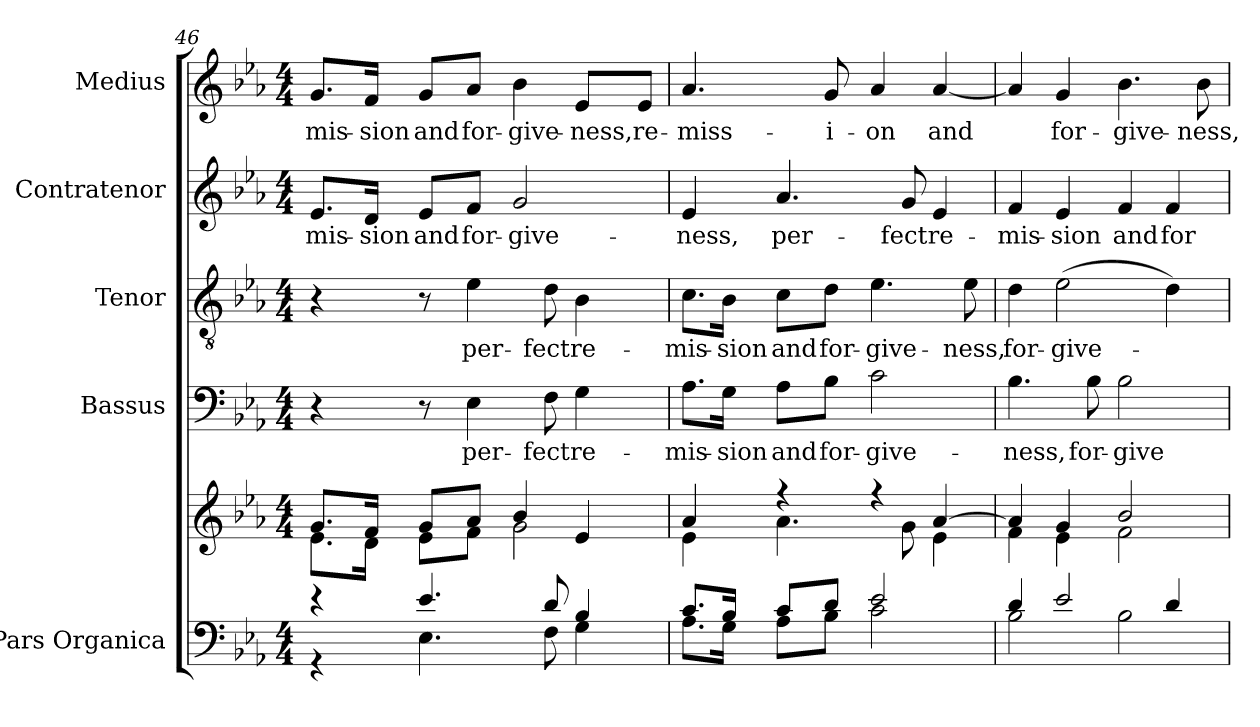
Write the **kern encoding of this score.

**kern	**kern	**kern	**text	**kern	**text	**kern	**text	**kern	**text
*part5	*part5	*part4	*part4	*part3	*part3	*part2	*part2	*part1	*part1
*staff6	*staff5	*staff4	*staff4	*staff3	*staff3	*staff2	*staff2	*staff1	*staff1
*I"Pars Organica	*	*I"Bassus	*	*I"Tenor	*	*I"Contratenor	*	*I"Medius	*
*clefF4	*clefG2	*clefF4	*	*clefGv2	*	*clefG2	*	*clefG2	*
*	*	*	*	*ITrd7c12	*	*	*	*	*
*k[b-e-a-]	*k[b-e-a-]	*k[b-e-a-]	*	*k[b-e-a-]	*	*k[b-e-a-]	*	*k[b-e-a-]	*
*E-:	*E-:	*E-:	*	*E-:	*	*E-:	*	*E-:	*
*M4/4	*M4/4	*M4/4	*	*M4/4	*	*M4/4	*	*M4/4	*
=46	=46	=46	=46	=46	=46	=46	=46	=46	=46
*^	*^	*	*	*	*	*	*	*	*
!	!	!	!	!	!	!	!	!	!LO:LY:b:color=#000000	!	!
!	!	!	!	!	!	!	!	!	!	!	!LO:LY:b:color=#000000
4r	4r	8.gi/L	8.e-i\L	4r	.	4r	.	8.e-i/L	-mis-	8.gi/L	-mis-
!	!	!	!	!	!	!	!	!	!LO:LY:b:color=#000000	!	!
!	!	!	!	!	!	!	!	!	!	!	!LO:LY:b:color=#000000
.	.	16fi/Jk	16di\Jk	.	.	.	.	16di/Jk	-sion	16fi/Jk	-sion
!	!	!	!	!	!	!	!	!	!LO:LY:b:color=#000000	!	!
!	!	!	!	!	!	!	!	!	!	!	!LO:LY:b:color=#000000
4.e-i/	4.E-i\	8gi/L	8e-i\L	8r	.	8r	.	8e-i/L	and	8gi/L	and
!	!	!	!	!	!LO:LY:b:color=#000000	!	!	!	!	!	!
!	!	!	!	!	!	!	!LO:LY:b:color=#000000	!	!	!	!
!	!	!	!	!	!	!	!	!	!LO:LY:b:color=#000000	!	!
!	!	!	!	!	!	!	!	!	!	!	!LO:LY:b:color=#000000
.	.	8a-i/J	8fi\J	4E-i\	per-	4E-i\	per-	8fi/J	for-	8a-i/J	for-
!	!	!	!	!	!	!	!	!	!LO:LY:b:color=#000000	!	!
!	!	!	!	!	!	!	!	!	!	!	!LO:LY:b:color=#000000
.	.	4b-i/	2gi\	.	.	.	.	2gi/	-give-	4b-i\	-give-
!	!	!	!	!	!LO:LY:b:color=#000000	!	!	!	!	!	!
!	!	!	!	!	!	!	!LO:LY:b:color=#000000	!	!	!	!
8di/	8Fi\	.	.	8Fi\	-fect	8Di\	-fect	.	.	.	.
!	!	!	!	!	!LO:LY:b:color=#000000	!	!	!	!	!	!
!	!	!	!	!	!	!	!LO:LY:b:color=#000000	!	!	!	!
!	!	!	!	!	!	!	!	!	!	!	!LO:LY:b:color=#000000
4B-i/	4Gi\	4e-i/	.	4Gi\	re-	4BB-i\	re-	.	.	8e-i/L	-ness,
!	!	!	!	!	!	!	!	!	!	!	!LO:LY:b:color=#000000
.	.	.	.	.	.	.	.	.	.	8e-i/J	re-
=47	=47	=47	=47	=47	=47	=47	=47	=47	=47	=47	=47
!	!	!	!	!	!LO:LY:b:color=#000000	!	!	!	!	!	!
!	!	!	!	!	!	!	!LO:LY:b:color=#000000	!	!	!	!
!	!	!	!	!	!	!	!	!	!LO:LY:b:color=#000000	!	!
!	!	!	!	!	!	!	!	!	!	!	!LO:LY:b:color=#000000
8.ci/L	8.A-i\L	4a-i/	4e-i\	8.A-i\L	-mis-	8.Ci\L	-mis-	4e-i/	-ness,	4.a-i/	-miss-
!	!	!	!	!	!LO:LY:b:color=#000000	!	!	!	!	!	!
!	!	!	!	!	!	!	!LO:LY:b:color=#000000	!	!	!	!
16B-i/Jk	16Gi\Jk	.	.	16Gi\Jk	-sion	16BB-i\Jk	-sion	.	.	.	.
!	!	!	!	!	!LO:LY:b:color=#000000	!	!	!	!	!	!
!	!	!	!	!	!	!	!LO:LY:b:color=#000000	!	!	!	!
!	!	!	!	!	!	!	!	!	!LO:LY:b:color=#000000	!	!
8ci/L	8A-i\L	4r	4.a-i\	8A-i\L	and	8Ci\L	and	4.a-i/	per-	.	.
!	!	!	!	!	!LO:LY:b:color=#000000	!	!	!	!	!	!
!	!	!	!	!	!	!	!LO:LY:b:color=#000000	!	!	!	!
!	!	!	!	!	!	!	!	!	!	!	!LO:LY:b:color=#000000
8di/J	8B-i\J	.	.	8B-i\J	for-	8Di\J	for-	.	.	8gi/	-i-
!	!	!	!	!	!LO:LY:b:color=#000000	!	!	!	!	!	!
!	!	!	!	!	!	!	!LO:LY:b:color=#000000	!	!	!	!
!	!	!	!	!	!	!	!	!	!	!	!LO:LY:b:color=#000000
2e-i/	2ci\	4r	.	2ci\	-give-	4.E-i\	-give-	.	.	4a-i/	-on
!	!	!	!	!	!	!	!	!	!LO:LY:b:color=#000000	!	!
.	.	.	8gi\	.	.	.	.	8gi/	-fect	.	.
!	!	!	!	!	!	!	!	!	!LO:LY:b:color=#000000	!	!
!	!	!	!	!	!	!	!	!	!	!	!LO:LY:b:color=#000000
.	.	[>4a-i/	4e-i\	.	.	.	.	4e-i/	re-	[<4a-i/	and
!	!	!	!	!	!	!	!LO:LY:b:color=#000000	!	!	!	!
.	.	.	.	.	.	8E-i\	-ness,	.	.	.	.
=48	=48	=48	=48	=48	=48	=48	=48	=48	=48	=48	=48
!	!	!	!	!	!LO:LY:b:color=#000000	!	!	!	!	!	!
!	!	!	!	!	!	!	!LO:LY:b:color=#000000	!	!	!	!
!	!	!	!	!	!	!	!	!	!LO:LY:b:color=#000000	!	!
4di/	2B-i\	4a-i/]	4fi\	4.B-i\	-ness,	4Di\	for-	4fi/	-mis-	4a-i/]	.
!	!	!	!	!	!	!	!LO:LY:b:color=#000000	!	!	!	!
!	!	!	!	!	!	!	!	!	!LO:LY:b:color=#000000	!	!
!	!	!	!	!	!	!	!	!	!	!	!LO:LY:b:color=#000000
2e-i/	.	4gi/	4e-i\	.	.	(2E-i\	-give-	4e-i/	-sion	4gi/	for-
!	!	!	!	!	!LO:LY:b:color=#000000	!	!	!	!	!	!
.	.	.	.	8B-i\	for-	.	.	.	.	.	.
!	!	!	!	!	!LO:LY:b:color=#000000	!	!	!	!	!	!
!	!	!	!	!	!	!	!	!	!LO:LY:b:color=#000000	!	!
!	!	!	!	!	!	!	!	!	!	!	!LO:LY:b:color=#000000
.	2B-i\	2b-i/	2fi\	2B-i\	-give-	.	.	4fi/	and	4.b-i\	-give-
!	!	!	!	!	!	!	!	!	!LO:LY:b:color=#000000	!	!
4di/	.	.	.	.	.	4Di\)	.	4fi/	for-	.	.
!	!	!	!	!	!	!	!	!	!	!	!LO:LY:b:color=#000000
.	.	.	.	.	.	.	.	.	.	8b-i\	-ness,
*v	*v	*	*	*	*	*	*	*	*	*	*
*	*v	*v	*	*	*	*	*	*	*	*
=	=	=	=	=	=	=	=	=	=
*-	*-	*-	*-	*-	*-	*-	*-	*-	*-
